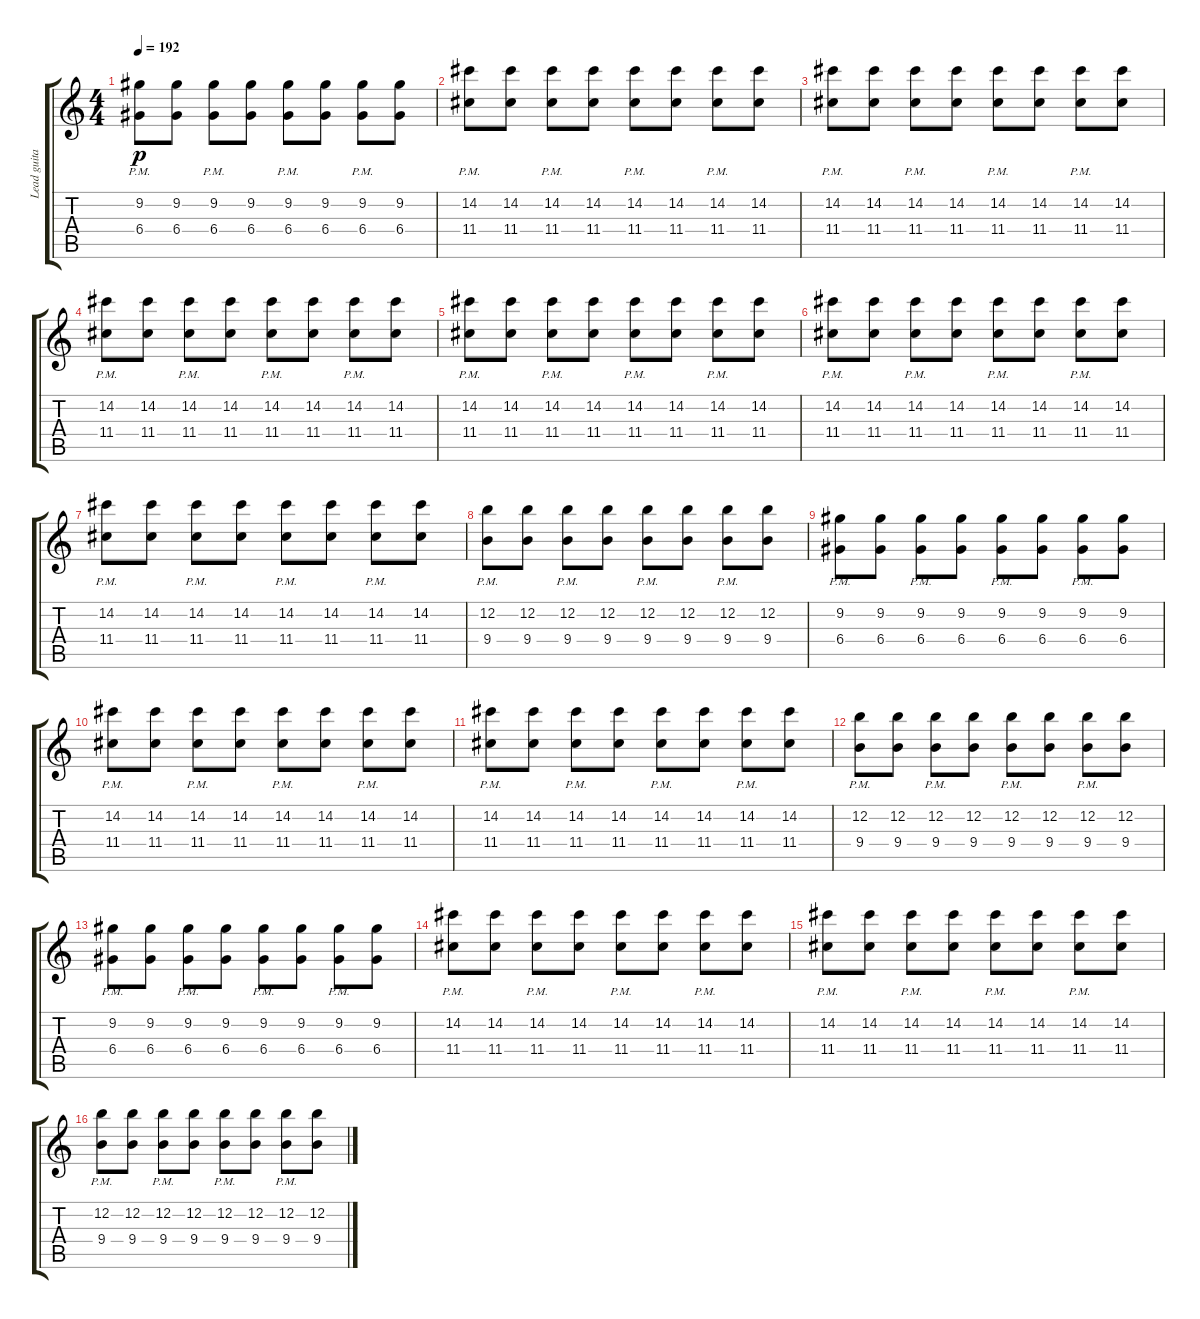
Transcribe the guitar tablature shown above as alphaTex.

\track ("Lead guitar" "Lead guita") {instrument distortionguitar}
\staff {score tabs}
\tuning (E4 B3 G3 D3 A2 E2) {hide}
\ts (4 4)
\tempo 192
\clef g2
\ks c
(9.2{pm} 6.4{pm}).8{dy p} (9.2 6.4).8 (9.2{pm} 6.4{pm}).8 (9.2 6.4).8 (9.2{pm} 6.4{pm}).8 (9.2 6.4).8 (9.2{pm} 6.4{pm}).8 (9.2 6.4).8 |
(14.2{pm} 11.4{pm}).8 (14.2 11.4).8 (14.2{pm} 11.4{pm}).8 (14.2 11.4).8 (14.2{pm} 11.4{pm}).8 (14.2 11.4).8 (14.2{pm} 11.4{pm}).8 (14.2 11.4).8 |
(14.2{pm} 11.4{pm}).8 (14.2 11.4).8 (14.2{pm} 11.4{pm}).8 (14.2 11.4).8 (14.2{pm} 11.4{pm}).8 (14.2 11.4).8 (14.2{pm} 11.4{pm}).8 (14.2 11.4).8 |
(14.2{pm} 11.4{pm}).8 (14.2 11.4).8 (14.2{pm} 11.4{pm}).8 (14.2 11.4).8 (14.2{pm} 11.4{pm}).8 (14.2 11.4).8 (14.2{pm} 11.4{pm}).8 (14.2 11.4).8 |
(14.2{pm} 11.4{pm}).8 (14.2 11.4).8 (14.2{pm} 11.4{pm}).8 (14.2 11.4).8 (14.2{pm} 11.4{pm}).8 (14.2 11.4).8 (14.2{pm} 11.4{pm}).8 (14.2 11.4).8 |
(14.2{pm} 11.4{pm}).8 (14.2 11.4).8 (14.2{pm} 11.4{pm}).8 (14.2 11.4).8 (14.2{pm} 11.4{pm}).8 (14.2 11.4).8 (14.2{pm} 11.4{pm}).8 (14.2 11.4).8 |
(14.2{pm} 11.4{pm}).8 (14.2 11.4).8 (14.2{pm} 11.4{pm}).8 (14.2 11.4).8 (14.2{pm} 11.4{pm}).8 (14.2 11.4).8 (14.2{pm} 11.4{pm}).8 (14.2 11.4).8 |
(12.2{pm} 9.4{pm}).8 (12.2 9.4).8 (12.2{pm} 9.4{pm}).8 (12.2 9.4).8 (12.2{pm} 9.4{pm}).8 (12.2 9.4).8 (12.2{pm} 9.4{pm}).8 (12.2 9.4).8 |
(9.2{pm} 6.4{pm}).8 (9.2 6.4).8 (9.2{pm} 6.4{pm}).8 (9.2 6.4).8 (9.2{pm} 6.4{pm}).8 (9.2 6.4).8 (9.2{pm} 6.4{pm}).8 (9.2 6.4).8 |
(14.2{pm} 11.4{pm}).8 (14.2 11.4).8 (14.2{pm} 11.4{pm}).8 (14.2 11.4).8 (14.2{pm} 11.4{pm}).8 (14.2 11.4).8 (14.2{pm} 11.4{pm}).8 (14.2 11.4).8 |
(14.2{pm} 11.4{pm}).8 (14.2 11.4).8 (14.2{pm} 11.4{pm}).8 (14.2 11.4).8 (14.2{pm} 11.4{pm}).8 (14.2 11.4).8 (14.2{pm} 11.4{pm}).8 (14.2 11.4).8 |
(12.2{pm} 9.4{pm}).8 (12.2 9.4).8 (12.2{pm} 9.4{pm}).8 (12.2 9.4).8 (12.2{pm} 9.4{pm}).8 (12.2 9.4).8 (12.2{pm} 9.4{pm}).8 (12.2 9.4).8 |
(9.2{pm} 6.4{pm}).8 (9.2 6.4).8 (9.2{pm} 6.4{pm}).8 (9.2 6.4).8 (9.2{pm} 6.4{pm}).8 (9.2 6.4).8 (9.2{pm} 6.4{pm}).8 (9.2 6.4).8 |
(14.2{pm} 11.4{pm}).8 (14.2 11.4).8 (14.2{pm} 11.4{pm}).8 (14.2 11.4).8 (14.2{pm} 11.4{pm}).8 (14.2 11.4).8 (14.2{pm} 11.4{pm}).8 (14.2 11.4).8 |
(14.2{pm} 11.4{pm}).8 (14.2 11.4).8 (14.2{pm} 11.4{pm}).8 (14.2 11.4).8 (14.2{pm} 11.4{pm}).8 (14.2 11.4).8 (14.2{pm} 11.4{pm}).8 (14.2 11.4).8 |
(12.2{pm} 9.4{pm}).8 (12.2 9.4).8 (12.2{pm} 9.4{pm}).8 (12.2 9.4).8 (12.2{pm} 9.4{pm}).8 (12.2 9.4).8 (12.2{pm} 9.4{pm}).8 (12.2 9.4).8
